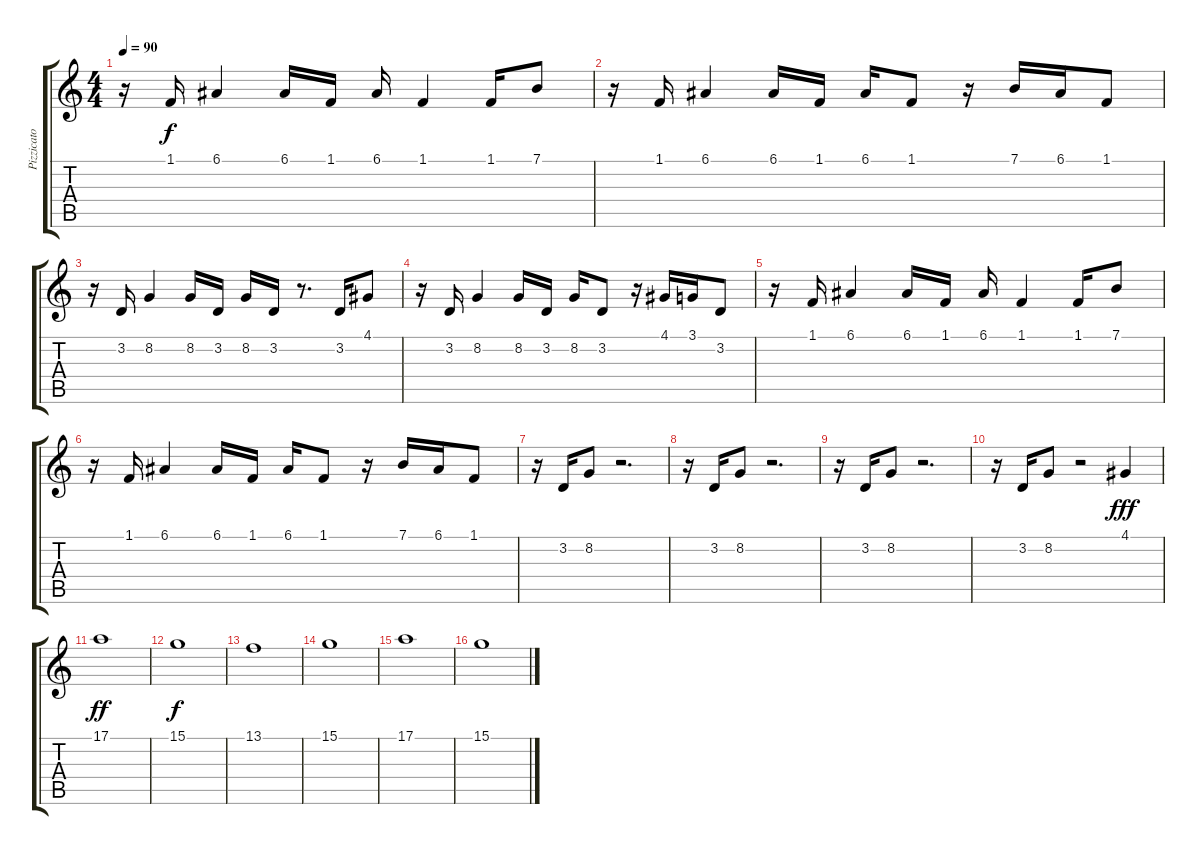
\track ("Pizzicato" "Pizzicato") {instrument pizzicatostrings}
\staff {score tabs}
\tuning (E4 B3 G3 D3 A2 E2) {hide}
\ts (4 4)
\tempo 90
\clef g2
\ks c
r.16{dy f} 1.1.16 6.1.4 6.1.16 1.1.16 6.1.16 1.1.4 1.1.16 7.1.8 |
r.16 1.1.16 6.1.4 6.1.16 1.1.16 6.1.16 1.1.8 r.16 7.1.16 6.1.16 1.1.8 |
r.16 3.2.16 8.2.4 8.2.16 3.2.16 8.2.16 3.2.16 r.8{d} 3.2.16 4.1.8 |
r.16 3.2.16 8.2.4 8.2.16 3.2.16 8.2.16 3.2.8 r.16 4.1.16 3.1.16 3.2.8 |
r.16 1.1.16 6.1.4 6.1.16 1.1.16 6.1.16 1.1.4 1.1.16 7.1.8 |
r.16 1.1.16 6.1.4 6.1.16 1.1.16 6.1.16 1.1.8 r.16 7.1.16 6.1.16 1.1.8 |
r.16 3.2.16 8.2.8 r.2{d} |
r.16 3.2.16 8.2.8 r.2{d} |
r.16 3.2.16 8.2.8 r.2{d} |
r.16 3.2.16 8.2.8 r.2{volume 10 instrument stringensemble1} 4.1.4{dy fff} |
17.1.1{dy ff} |
15.1.1{dy f} |
13.1.1 |
15.1.1 |
17.1.1 |
15.1.1
